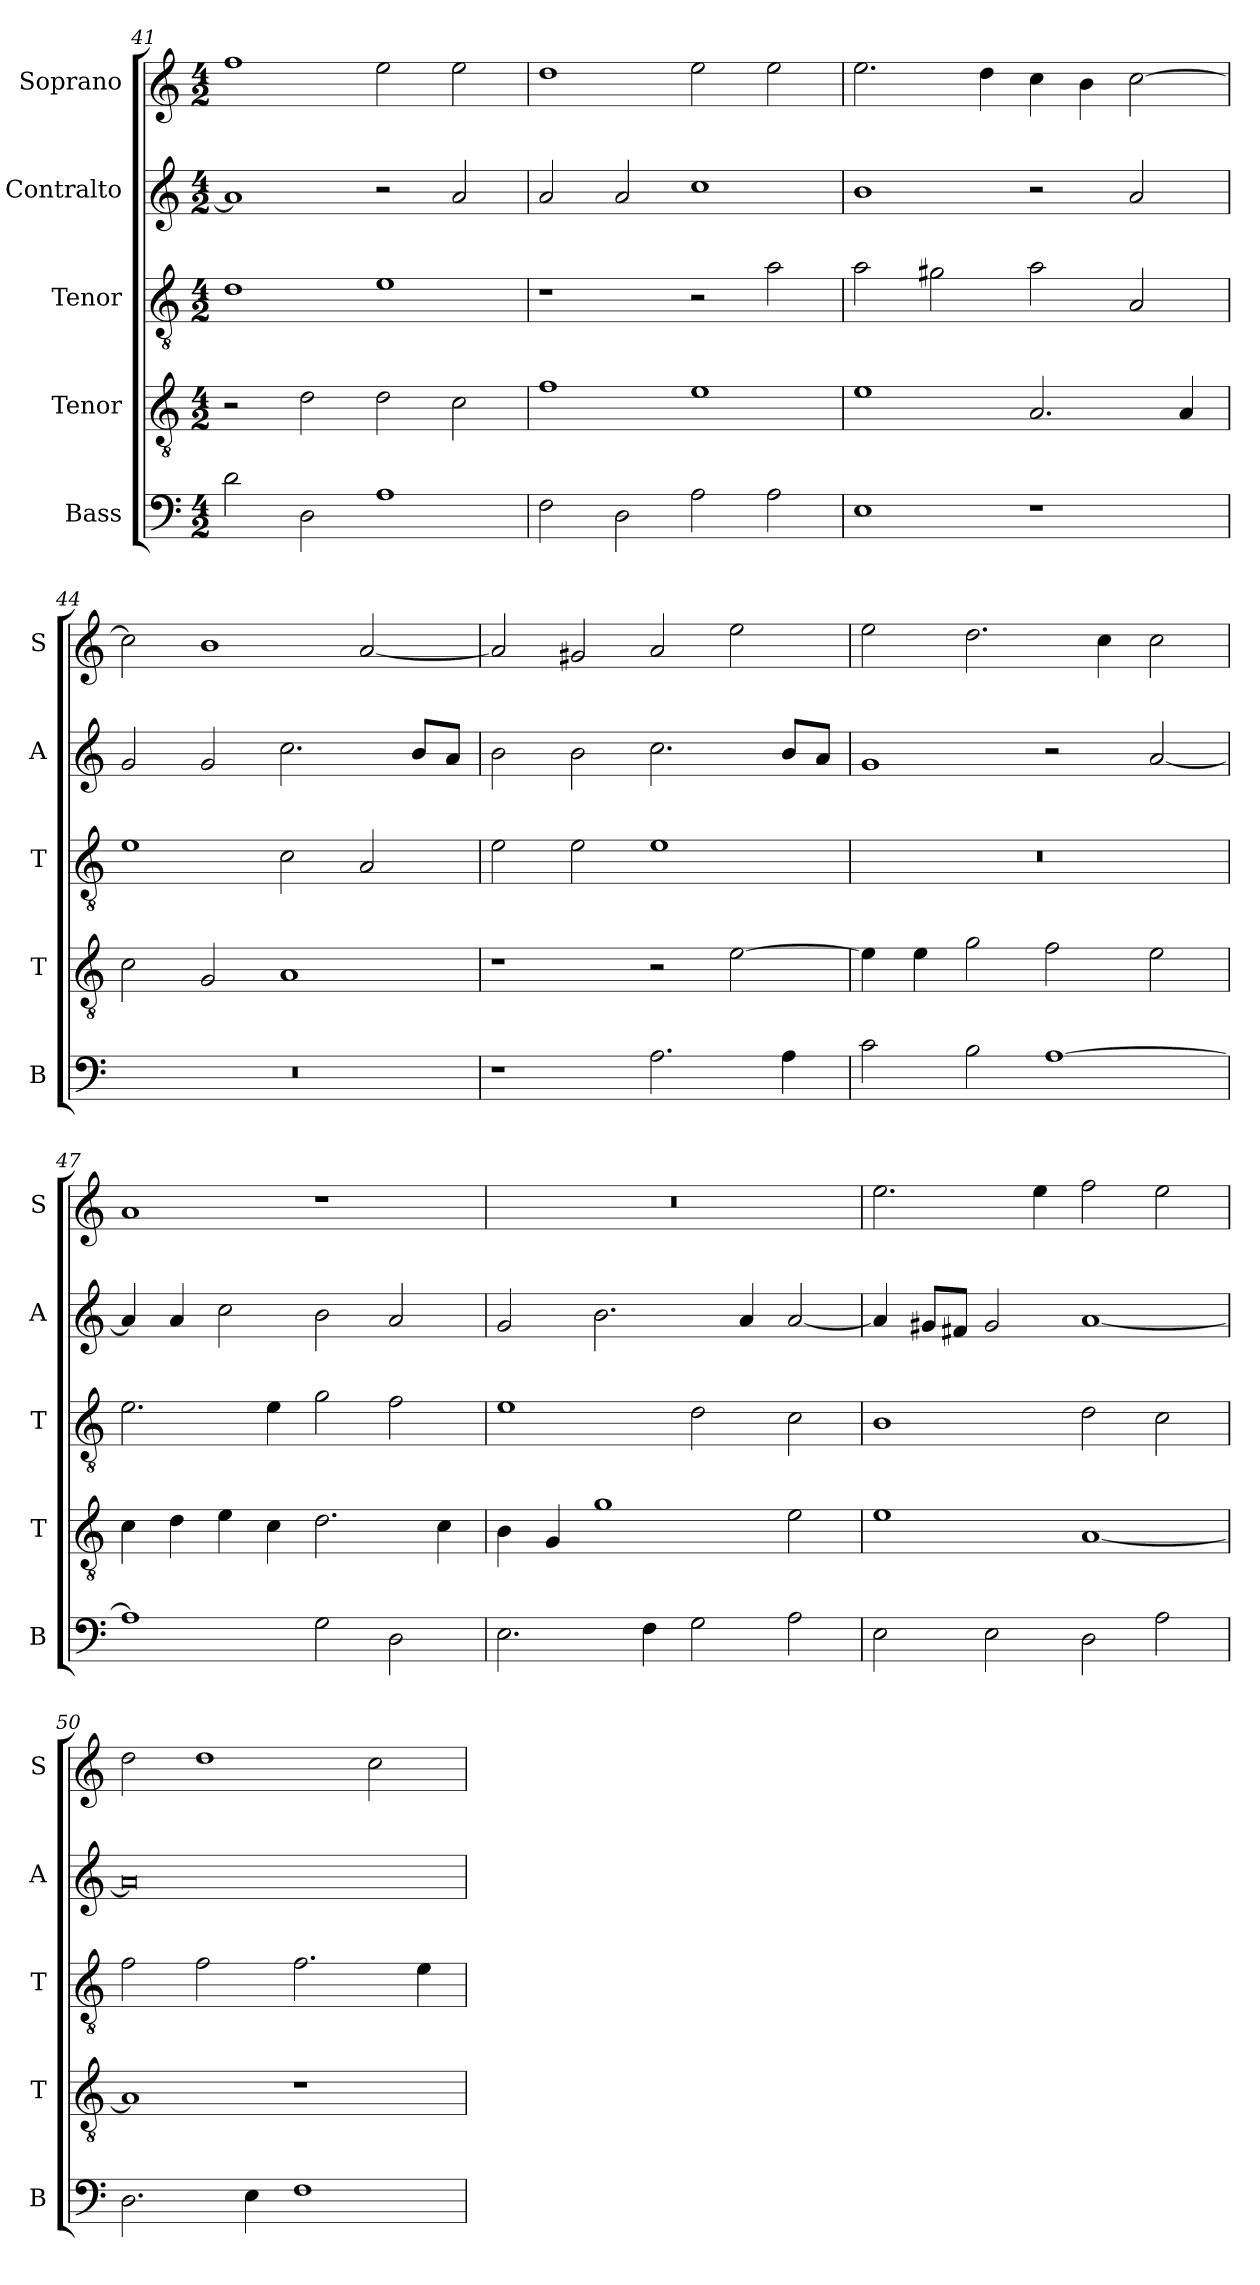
**kern	**kern	**kern	**kern	**kern
*part5	*part4	*part3	*part2	*part1
*staff5	*staff4	*staff3	*staff2	*staff1
*I"Bass	*I"Tenor	*I"Tenor	*I"Contralto	*I"Soprano
*I'B	*I'T	*I'T	*I'A	*I'S
*clefF4	*clefGv2	*clefGv2	*clefG2	*clefG2
*k[]	*k[]	*k[]	*k[]	*k[]
*A:aeo	*A:aeo	*A:aeo	*A:aeo	*A:aeo
*M4/2	*M4/2	*M4/2	*M4/2	*M4/2
=41	=41	=41	=41	=41
2d	2r	1d	1a]	1ff
2D	2d	.	.	.
1A	2d	1e	2r	2ee
.	2c	.	2a	2ee
=42	=42	=42	=42	=42
2F	1f	1r	2a	1dd
2D	.	.	2a	.
2A	1e	2r	1cc	2ee
2A	.	2a	.	2ee
=43	=43	=43	=43	=43
1E	1e	2a	1b	2.ee
.	.	2g#X	.	.
.	.	.	.	4dd
1r	2.A	2a	2r	4cc
.	.	.	.	4b
.	.	2A	2a	[2cc
.	4A	.	.	.
=44	=44	=44	=44	=44
0r	2c	1e	2g	2cc]
.	2G	.	2g	1b
.	1A	2c	2.cc	.
.	.	2A	.	[2a
.	.	.	8b/L	.
.	.	.	8a/J	.
=45	=45	=45	=45	=45
1r	1r	2e	2b	2a]
.	.	2e	2b	2g#X
2.A	2r	1e	2.cc	2a
.	[2e	.	.	2ee
4A	.	.	8b/L	.
.	.	.	8a/J	.
=46	=46	=46	=46	=46
2c	4e]	0r	1g	2ee
.	4e	.	.	.
2B	2g	.	.	2.dd
[1A	2f	.	2r	.
.	.	.	.	4cc
.	2e	.	[2a	2cc
=47	=47	=47	=47	=47
1A]	4c	2.e	4a]	1a
.	4d	.	4a	.
.	4e	.	2cc	.
.	4c	4e	.	.
2G	2.d	2g	2b	1r
2D	.	2f	2a	.
.	4c	.	.	.
=48	=48	=48	=48	=48
2.E	4B	1e	2g	0r
.	4G	.	.	.
.	1g	.	2.b	.
4F	.	.	.	.
2G	.	2d	.	.
.	.	.	4a	.
2A	2e	2c	[2a	.
=49	=49	=49	=49	=49
2E	1e	1B	4a]	2.ee
.	.	.	8g#X/L	.
.	.	.	8f#X/J	.
2E	.	.	2g#	.
.	.	.	.	4ee
2D	[1A	2d	[1a	2ff
2A	.	2c	.	2ee
=50	=50	=50	=50	=50
2.D	1A]	2f	0a]	2dd
.	.	2f	.	1dd
4E	.	.	.	.
1F	1r	2.f	.	.
.	.	.	.	2cc
.	.	4e	.	.
=	=	=	=	=
*-	*-	*-	*-	*-
